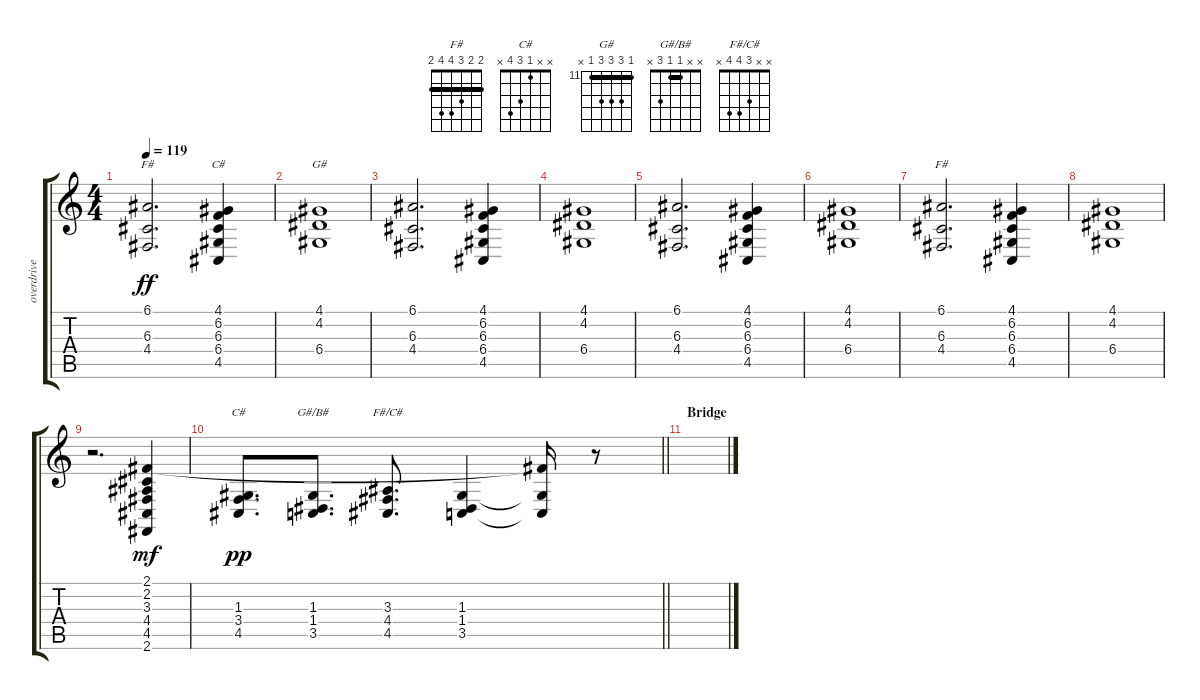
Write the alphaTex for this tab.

\track ("overdrive E-Guitar" "overdrive ") {instrument acousticgrandpiano}
\staff {score tabs}
\tuning (E4 B3 G3 D3 A2 E2) {hide}
\chord ("F#" 9 11 11 11 9 x) {firstfret 9 barre 9}
\chord ("C#" 9 9 10 11 11 9) {firstfret 9 barre 9}
\chord ("G#" 11 13 13 13 11 x) {firstfret 11 barre 11}
\chord ("F#" 2 2 3 4 4 2) {barre 2}
\chord ("C#" x x 1 3 4 x)
\chord ("G#/B#" x x 1 1 3 x) {barre 1}
\chord ("F#/C#" x x 3 4 4 x)
\ts (4 4)
\tempo 119
\clef g2
\ks c
(6.1 6.3 4.4).2{d ch "F#" dy ff} (4.1 6.2 6.3 6.4 4.5).4{ch "C#"} |
(4.1 4.2 6.4).1{ch "G#"} |
(6.1 6.3 4.4).2{d} (4.1 6.2 6.3 6.4 4.5).4 |
(4.1 4.2 6.4).1 |
(6.1 6.3 4.4).2{d} (4.1 6.2 6.3 6.4 4.5).4 |
(4.1 4.2 6.4).1 |
(6.1 6.3 4.4).2{d ch "F#"} (4.1 6.2 6.3 6.4 4.5).4 |
(4.1 4.2 6.4).1 |
r.2{d} (2.1 2.2 3.3 4.4 4.5 2.6).4{dy mf} |
\barLineRight lightlight
(1.3 3.4 4.5).8{d ch "C#" dy pp} (1.3 1.4 3.5).8{d ch "G#/B#"} (3.3 4.4 4.5).8{d ch "F#/C#"} (1.3 1.4 3.5).4 (2.1{t} 1.3{t} 3.5{t}).16 r.8 |
\section ("" "Bridge")
